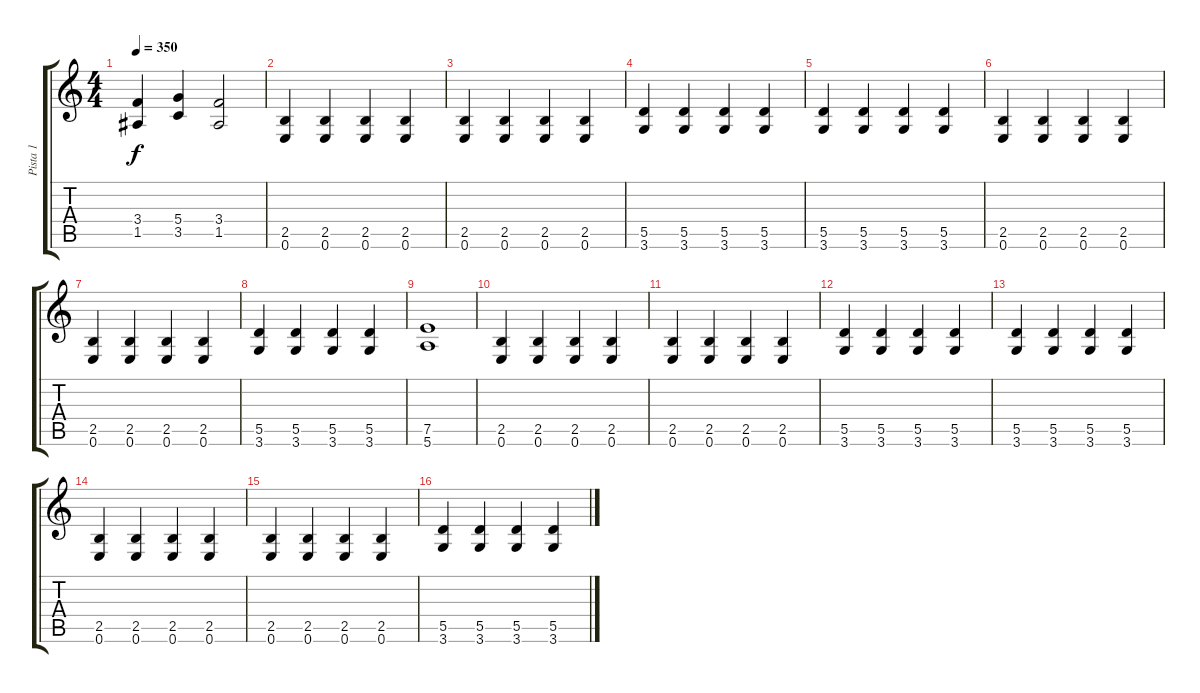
\track ("Pista 1" "Pista 1") {instrument distortionguitar}
\staff {score tabs}
\tuning (E4 B3 G3 D3 A2 E2) {hide}
\ts (4 4)
\tempo 350
\clef g2
\ks c
(3.4 1.5).4{dy f} (5.4 3.5).4 (3.4 1.5).2 |
(2.5 0.6).4 (2.5 0.6).4 (2.5 0.6).4 (2.5 0.6).4 |
(2.5 0.6).4 (2.5 0.6).4 (2.5 0.6).4 (2.5 0.6).4 |
(5.5 3.6).4 (5.5 3.6).4 (5.5 3.6).4 (5.5 3.6).4 |
(5.5 3.6).4 (5.5 3.6).4 (5.5 3.6).4 (5.5 3.6).4 |
(2.5 0.6).4 (2.5 0.6).4 (2.5 0.6).4 (2.5 0.6).4 |
(2.5 0.6).4 (2.5 0.6).4 (2.5 0.6).4 (2.5 0.6).4 |
(5.5 3.6).4 (5.5 3.6).4 (5.5 3.6).4 (5.5 3.6).4 |
(7.5 5.6).1 |
(2.5 0.6).4 (2.5 0.6).4 (2.5 0.6).4 (2.5 0.6).4 |
(2.5 0.6).4 (2.5 0.6).4 (2.5 0.6).4 (2.5 0.6).4 |
(5.5 3.6).4 (5.5 3.6).4 (5.5 3.6).4 (5.5 3.6).4 |
(5.5 3.6).4 (5.5 3.6).4 (5.5 3.6).4 (5.5 3.6).4 |
(2.5 0.6).4 (2.5 0.6).4 (2.5 0.6).4 (2.5 0.6).4 |
(2.5 0.6).4 (2.5 0.6).4 (2.5 0.6).4 (2.5 0.6).4 |
(5.5 3.6).4 (5.5 3.6).4 (5.5 3.6).4 (5.5 3.6).4
